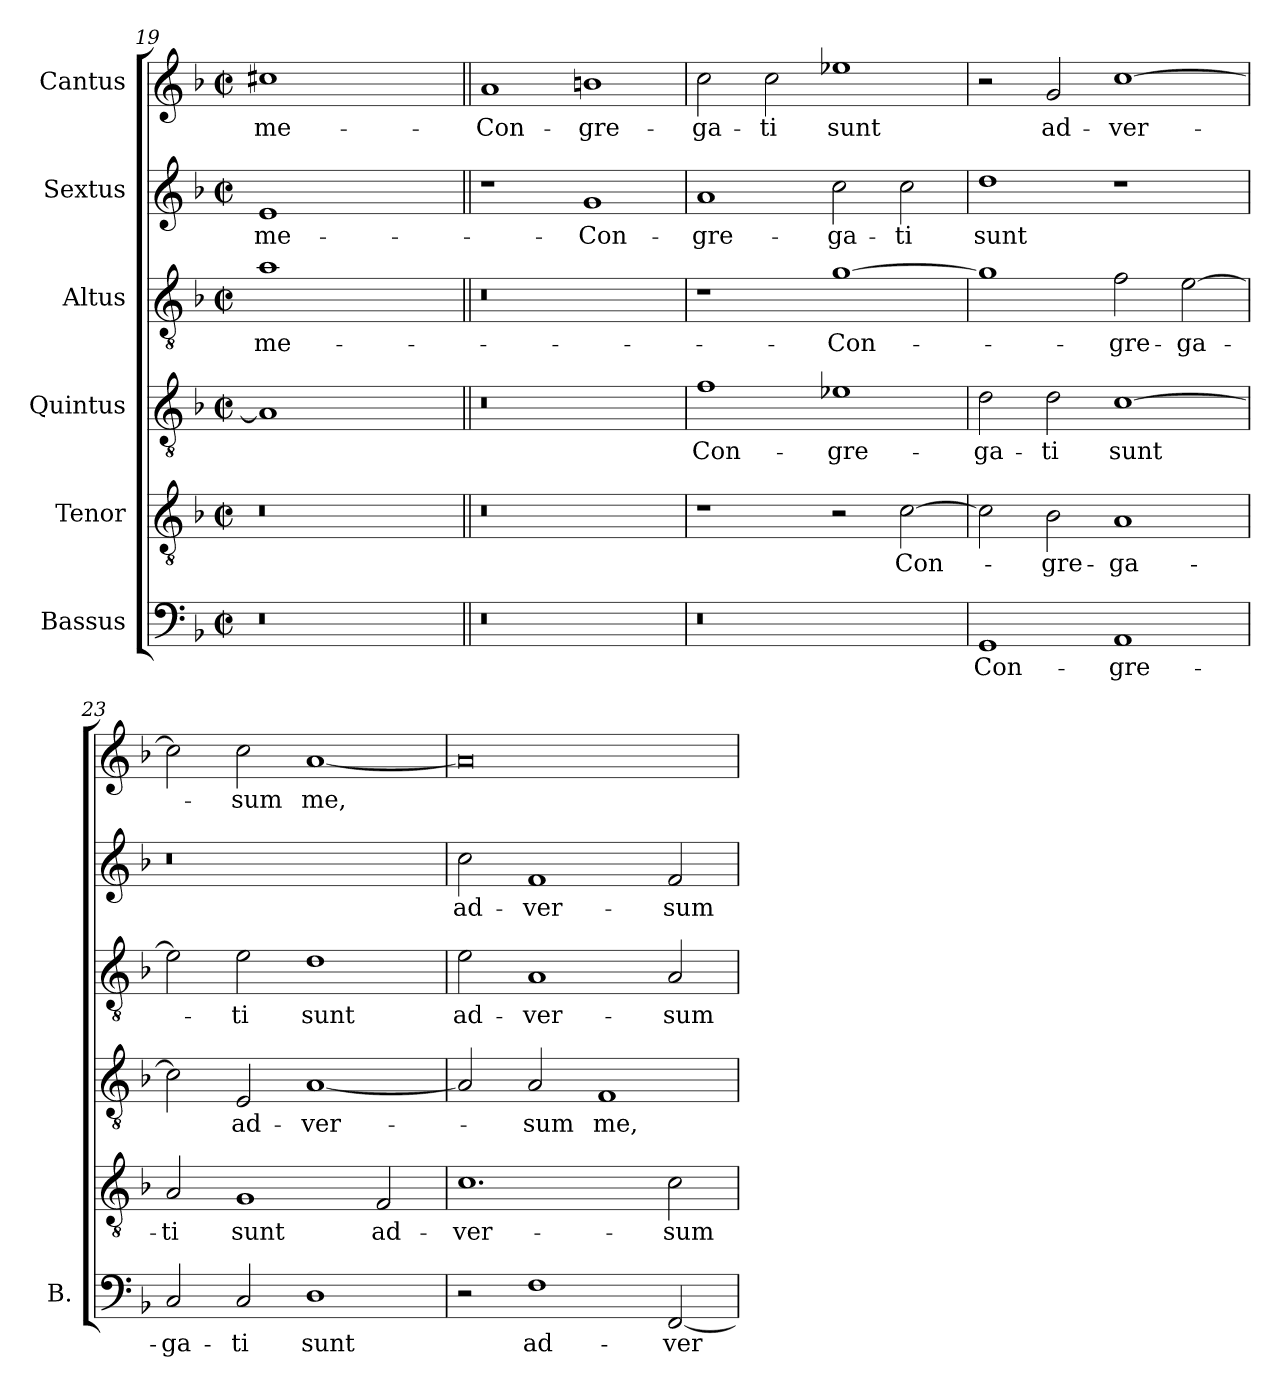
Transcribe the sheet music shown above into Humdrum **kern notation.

**kern	**text	**kern	**text	**kern	**text	**kern	**text	**kern	**text	**kern	**text
*part6	*part6	*part5	*part5	*part4	*part4	*part3	*part3	*part2	*part2	*part1	*part1
*staff6	*staff6	*staff5	*staff5	*staff4	*staff4	*staff3	*staff3	*staff2	*staff2	*staff1	*staff1
*I"Bassus	*	*I"Tenor	*	*I"Quintus	*	*I"Altus	*	*I"Sextus	*	*I"Cantus	*
*I'B.	*	*	*	*	*	*	*	*	*	*	*
*clefF4	*	*clefGv2	*	*clefGv2	*	*clefGv2	*	*clefG2	*	*clefG2	*
*k[b-]	*	*k[b-]	*	*k[b-]	*	*k[b-]	*	*k[b-]	*	*k[b-]	*
*F:	*	*F:	*	*F:	*	*F:	*	*F:	*	*F:	*
*M2/2	*	*M2/2	*	*M2/2	*	*M2/2	*	*M2/2	*	*M2/2	*
*met(c|)	*	*met(c|)	*	*met(c|)	*	*met(c|)	*	*met(c|)	*	*met(c|)	*
=19	=19	=19	=19	=19	=19	=19	=19	=19	=19	=19	=19
!LO:N:vis=0	!	!LO:N:vis=0	!	!	!	!	!	!	!	!	!
1r	.	1r	.	1A/]	.	1a\	me-	1e/	me-	1cc#X\	me-
1ryy	.	1ryy	.	1A/yy	-æ.	1a\yy	-æ.	1e/yy	-æ.	1cc#X\yy	-æ.
=20||	=20||	=20||	=20||	=20||	=20||	=20||	=20||	=20||	=20||	=20||	=20||
!LO:N:vis=0	!	!LO:N:vis=0	!	!LO:N:vis=0	!	!LO:N:vis=0	!	!	!	!	!
1r	.	1r	.	1r	.	1r	.	1r	.	1a/	Con-
1ryy	.	1ryy	.	1ryy	.	1ryy	.	1g/	Con-	1bn\	-gre-
=21	=21	=21	=21	=21	=21	=21	=21	=21	=21	=21	=21
!LO:N:vis=0	!	!	!	!	!	!	!	!	!	!	!
1r	.	1r	.	1f\	Con-	1r	.	1a/	-gre-	2cc\	-ga-
.	.	.	.	.	.	.	.	.	.	2cc\	-ti
1ryy	.	2r	.	1e-X\	-gre-	[1g\	Con-	2cc\	-ga-	1ee-X\	sunt
.	.	[2c\	Con-	.	.	.	.	2cc\	-ti	.	.
=22	=22	=22	=22	=22	=22	=22	=22	=22	=22	=22	=22
1GG/	Con-	2c\]	.	2d\	-ga-	1g\]	.	1dd\	sunt	2r	.
.	.	2B-\	-gre-	2d\	-ti	.	.	.	.	2g/	ad-
1AA/	-gre-	1A/	-ga-	[1c\	sunt	2f\	-gre-	1r	.	[1cc\	-ver-
.	.	.	.	.	.	[2e\	-ga-	.	.	.	.
=23	=23	=23	=23	=23	=23	=23	=23	=23	=23	=23	=23
!	!	!	!	!	!	!	!	!LO:N:vis=0	!	!	!
2C/	-ga-	2A/	-ti	2c\]	.	2e\]	.	1r	.	2cc\]	.
2C/	-ti	1G/	sunt	2E/	ad-	2e\	-ti	.	.	2cc\	-sum
1D\	sunt	.	.	[1A/	-ver-	1d\	sunt	1ryy	.	[1a/	me,
.	.	2F/	ad-	.	.	.	.	.	.	.	.
=24	=24	=24	=24	=24	=24	=24	=24	=24	=24	=24	=24
2r	.	1.c\	-ver-	2A/]	.	2e\	ad-	2cc\	ad-	0a/]	.
1F\	ad-	.	.	2A/	-sum	1A/	-ver-	1f/	-ver-	.	.
.	.	.	.	1F/	me,	.	.	.	.	.	.
[2FF/	-ver-	2c\	-sum	.	.	2A/	-sum	2f/	-sum	.	.
=	=	=	=	=	=	=	=	=	=	=	=
*-	*-	*-	*-	*-	*-	*-	*-	*-	*-	*-	*-
